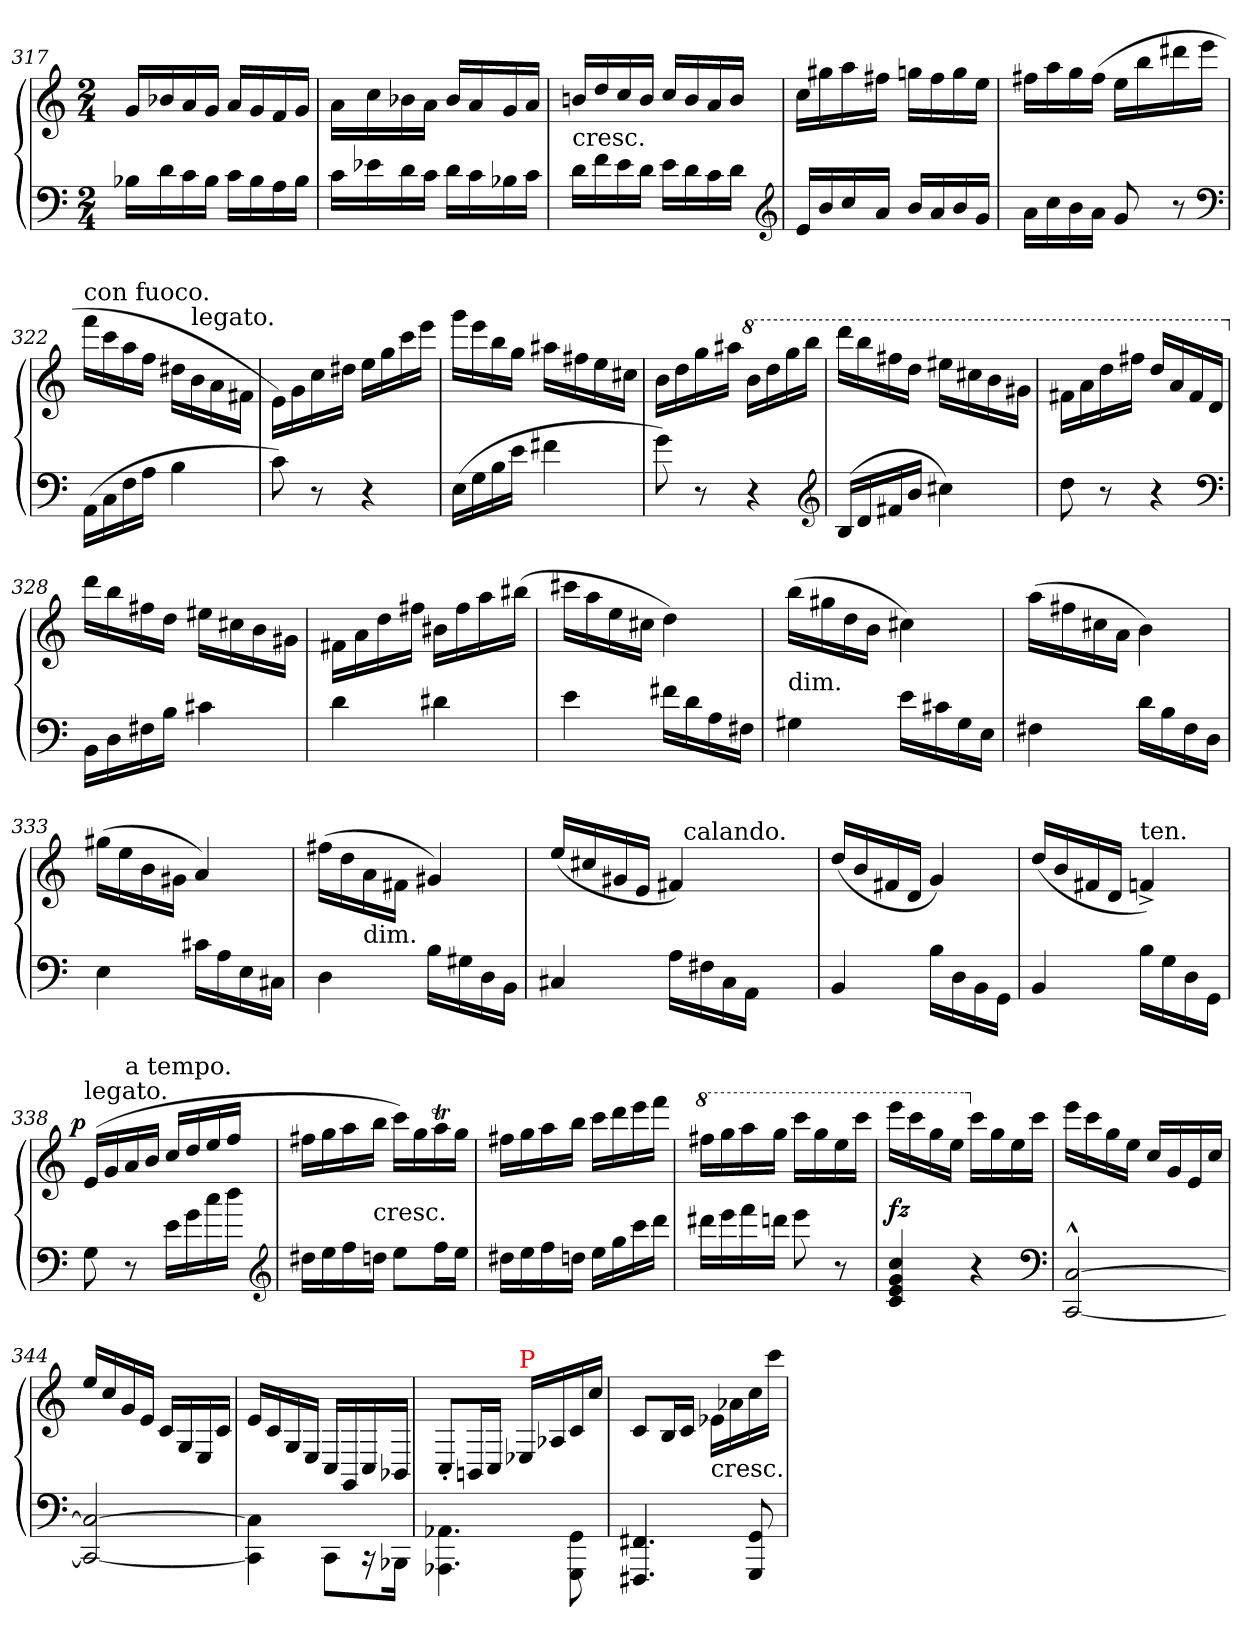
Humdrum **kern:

**kern	**kern	**dynam
*part1	*part1	*part1
*staff2	*staff1	*staff1/2
*clefF4	*clefG2	*
*k[]	*k[]	*
*M2/4	*M2/4	*
=317	=317	=317
16B-XLL	16gLL	.
16d	16b-X	.
16c	16a	.
16B-JJ	16gJJ	.
16cLL	16aLL	.
16B-	16g	.
16A	16f	.
16B-JJ	16gJJ	.
=318	=318	=318
16cLL	16aLL	.
16e-X	16cc	.
16d	16b-X	.
16cJJ	16aJJ	.
16dLL	16b-LL	.
16c	16a	.
16B-X	16g	.
16cJJ	16aJJ	.
=319	=319	=319
!	!LO:TX:c:t=cresc.	!
16dLL	16bn/LL	.
16f	16dd	.
16e	16cc	.
16dJJ	16bJJ	.
16eLL	16cc/LL	.
16d	16b	.
16c	16a	.
16dJJ	16bJJ	.
*clefG2	*	*
=320	=320	=320
16eLL	16ccLL	.
16b	16gg#X	.
16cc	16aa	.
16aJJ	16ff#XJJ	.
16bLL	16ggnLL	.
16a	16ff#	.
16b	16gg	.
16gJJ	16eeJJ	.
=321	=321	=321
16aLL	16ff#XLL	.
16cc	16aa	.
16b	16gg	.
16aJJ	(>16ff#JJ	.
8g	16eeLL	.
.	16bb	.
8r	16ddd#X	.
.	16eeeJJ	.
*clefF4	*	*
=322	=322	=322
!	!LO:TX:a:t=con fuoco.	!
(>16AALL	16fffLL	.
16C	16ccc	.
16F	16aa	.
16AJJ	16ffJJ	.
4B	16dd#X\LL	.
!	!LO:TX:a:t=legato.	!
.	16b	.
.	16a	.
.	16f#XJJ	.
=323	=323	=323
8c)	16e\LL)	.
.	16g	.
8r	16cc	.
.	16dd#XJJ	.
4r	16eeLL	.
.	16gg	.
.	16ccc	.
.	16eeeJJ	.
=324	=324	=324
(>16ELL	16gggLL	.
16G	16eee	.
16B	16bb	.
16eJJ	16ggJJ	.
4f#X	16aa#XLL	.
.	16ff#X	.
.	16ee	.
.	16cc#XJJ	.
=325	=325	=325
8g)	16bLL	.
.	16dd	.
8r	16gg	.
.	16aa#XJJ	.
*	*8va	*
4r	16bbLL	.
.	16ddd	.
.	16ggg	.
.	16bbbJJ	.
*clefG2	*	*
=326	=326	=326
(<16BLL	16ddddLL	.
16d	16bbb	.
16f#X	16fff#X	.
16bJJ	16dddJJ	.
4cc#X\)	16eee#XLL	.
.	16ccc#X	.
.	16bb	.
.	16gg#XJJ	.
=327	=327	=327
8dd\	16ff#XLL	.
.	16aa	.
8r	16ddd	.
.	16fff#XJJ	.
4r	16dddLL	.
.	16aa	.
.	16ff#	.
.	16ddJJ	.
*clefF4	*	*
=328	=328	=328
*	*X8va	*
16BBLL	16dddLL	.
16D	16bb	.
16F#X	16ff#X	.
16BJJ	16ddJJ	.
4c#X	16ee#XLL	.
.	16cc#X	.
.	16b	.
.	16g#XJJ	.
=329	=329	=329
4d	16f#XLL	.
.	16a	.
.	16dd	.
.	16ff#XJJ	.
4d#X	16b#XLL	.
.	16ff#	.
.	16aa	.
.	(>16bb#XJJ	.
=330	=330	=330
4e	16ccc#XLL	.
.	16aa	.
.	16ee	.
.	16cc#XJJ	.
16f#XLL	4dd)	.
16d	.	.
16A	.	.
16F#XJJ	.	.
=331	=331	=331
!	!LO:TX:c:t=dim.	!
4G#X	(>16bbLL	.
.	16gg#X	.
.	16dd	.
.	16bJJ	.
16eLL	4cc#X)	.
16c#X	.	.
16G#	.	.
16EJJ	.	.
=332	=332	=332
4F#X\	(>16aaLL	.
.	16ff#X	.
.	16cc#X	.
.	16aJJ	.
16dLL	4b\)	.
16B	.	.
16F#	.	.
16DJJ	.	.
=333	=333	=333
4E\	(>16gg#XLL	.
.	16ee	.
.	16b	.
.	16g#JJ	.
16c#XLL	4a/)	.
16A	.	.
16E	.	.
16C#XJJ	.	.
=334	=334	=334
4D\	(>16ff#XLL	.
.	16dd	.
!	!LO:TX:c:t=dim.	!
.	16a	.
.	16f#XJJ	.
16BLL	4g#X/)	.
16G#X	.	.
16D	.	.
16BBJJ	.	.
=335	=335	=335
*	*^	*
4C#X/	(<16eeLL	4ryy	.
.	16cc#X	.	.
.	16g#X	.	.
.	16eJJ	.	.
16ALL	4f#X)	32ryy	.
!	!	!LO:TX:a:t=calando.	!
.	.	4...ryy	.
16F#X	.	.	.
16C#	.	.	.
16AAJJ	.	.	.
4ryy	4ryy	.	.
*	*v	*v	*
=336	=336	=336
4BB/	(<16ddLL	.
.	16b	.
.	16f#X	.
.	16dJJ	.
16B\LL	4g)	.
16D	.	.
16BB	.	.
16GGJJ	.	.
=337	=337	=337
4BB/	(<16ddLL	.
.	16b	.
.	16f#X	.
.	16dJJ	.
!	!LO:TX:a:t=ten.	!
16B\LL	4fn^>)	.
16G	.	.
16D	.	.
16GGJJ	.	.
=338	=338	=338
!	!LO:TX:a:t=legato.	!
!	!	!LO:DY:a:rj
8G\	(>16eLL	p
.	16g	.
!	!LO:TX:a:t=a tempo.	!
8r	16a	.
.	16bJJ	.
16e\LL	16cc/LL	.
16g\	16dd/	.
16cc\	16ee/	.
16dd\JJ	16ff/JJ	.
*clefG2	*	*
=339	=339	=339
16dd#XLL	16ff#XLL	.
16ee	16gg	.
16ff	16aa	.
!	!LO:TX:c:t=cresc.	!
16ddnJJ	16bbJJ	.
8eeL	16cccLL)	.
.	16gg	.
16ffL	16aaT	.
16eeJJ	16ggJJ	.
=340	=340	=340
16dd#XLL	16ff#XLL	.
16ee	16gg	.
16ff	16aa	.
16ddnJJ	16bbJJ	.
16eeLL	16cccLL	.
16gg	16ddd	.
16ccc	16eee	.
16dddJJ	16fffJJ	.
=341	=341	=341
*	*8va	*
16ddd#XLL	16fff#XLL	.
16eee	16ggg	.
16fff	16aaa	.
16dddnJJ	16gggJJ	.
8eee\	16ccccLL	.
.	16ggg	.
8r	16eee	.
.	16ccccJJ	.
=342	=342	=342
4cc 4g 4e 4c	16eeeeLL	fz
.	16cccc	.
.	16ggg	.
.	16eeeJJ	.
*	*X8va	*
4r	16cccLL	.
.	16gg	.
.	16ee	.
.	16cccJJ	.
*clefF4	*	*
=343	=343	=343
[2C^^> [2CC^^>	16eeeLL	.
.	16ccc	.
.	16gg	.
.	16eeJJ	.
.	16cc/LL	.
.	16g	.
.	16e	.
.	16ccJJ	.
=344	=344	=344
2C_ 2CC_	16eeLL	.
.	16cc	.
.	16g	.
.	16eJJ	.
.	16c/LL	.
.	16G/	.
.	16E/	.
.	16c/JJ	.
=345	=345	=345
4C]\ 4CC]\	16e/LL	.
.	16c/	.
.	16G/	.
.	16E/JJ	.
8CC\L	16C/LL	.
.	16GG/	.
16rCC	16C/	.
16BBB-XJk	16BB-XJJ	.
=346	=346	=346
4.AA-X\ 4.AAA-X\	8C'>/L	.
.	16BBn/L	.
.	16C/JJ	.
!	!LO:TX:a:color=red:t=P	!
.	16E-X/LL	.
.	16A-X/	.
8GG\ 8GGG\	16c/	.
.	16cc/JJ	.
=347	=347	=347
4.FF#X 4.FFF#X	8cL	.
.	16BL	.
.	16cJJ	.
!	!LO:TX:c:t=cresc.	!
.	16e-XLL	.
.	16a-X	.
8GG 8GGG	16cc	.
.	16cccJJ	.
=	=	=
*-	*-	*-
